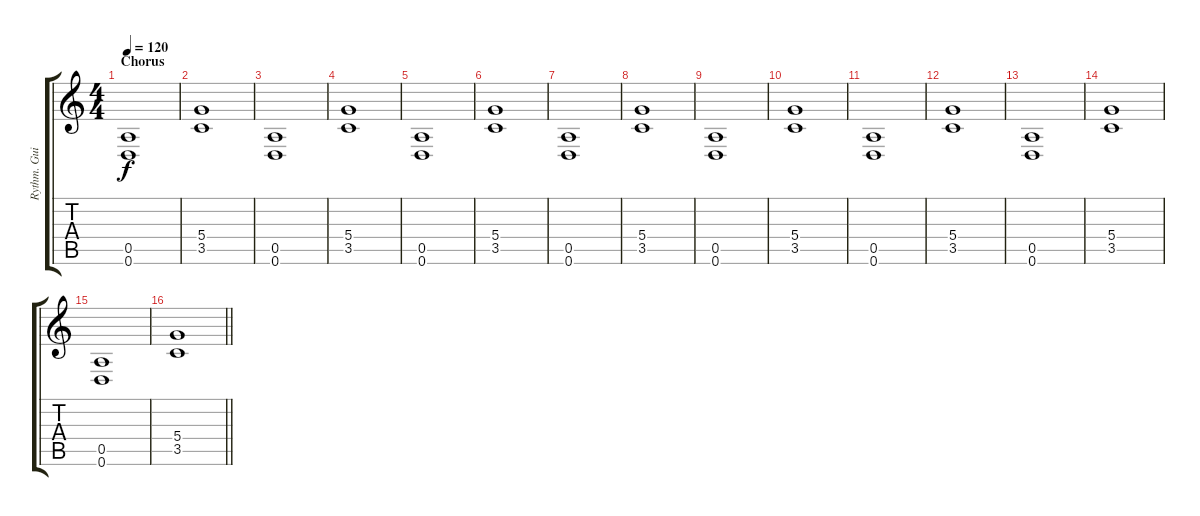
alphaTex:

\track ("Rythm. Guitar" "Rythm. Gui") {instrument distortionguitar}
\staff {score tabs}
\tuning (E4 B3 G3 D3 A2 D2) {hide}
\ts (4 4)
\section ("" "Chorus")
\tempo 120
\clef g2
\ks c
(0.5 0.6).1{dy f} |
(5.4 3.5).1 |
(0.5 0.6).1 |
(5.4 3.5).1 |
(0.5 0.6).1 |
(5.4 3.5).1 |
(0.5 0.6).1 |
(5.4 3.5).1 |
(0.5 0.6).1 |
(5.4 3.5).1 |
(0.5 0.6).1 |
(5.4 3.5).1 |
(0.5 0.6).1 |
(5.4 3.5).1 |
(0.5 0.6).1 |
\barLineRight lightlight
(5.4 3.5).1
